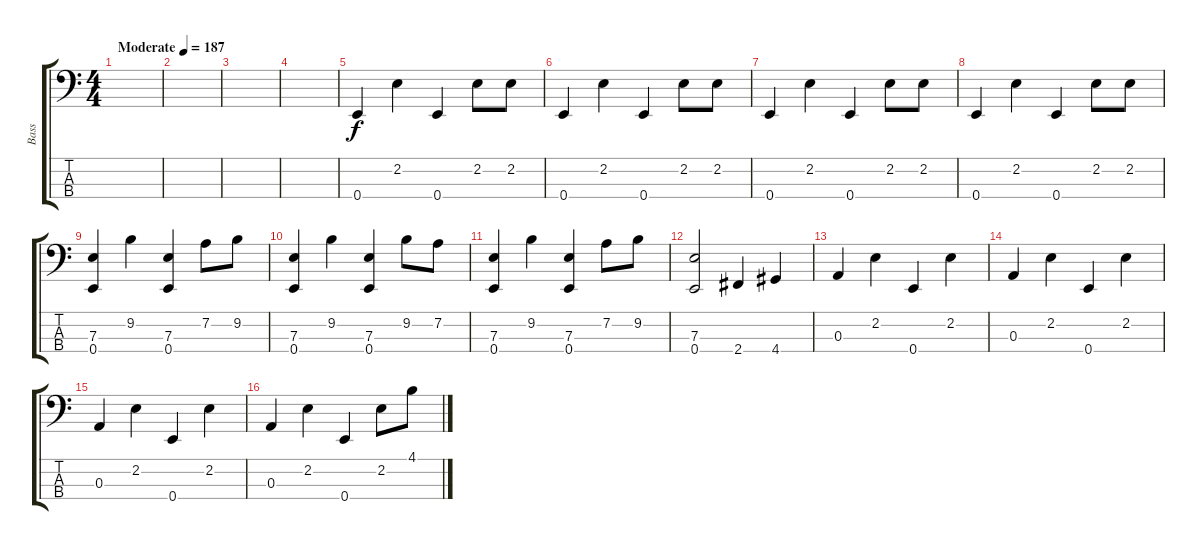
\track ("Bass" "Bass") {instrument electricbasspick}
\staff {score tabs}
\tuning (G2 D2 A1 E1) {hide}
\ts (4 4)
\tempo (187 "Moderate")
\clef f4
\ks c
|
|
|
|
0.4.4 2.2.4 0.4.4 2.2.8 2.2.8 |
0.4.4 2.2.4 0.4.4 2.2.8 2.2.8 |
0.4.4 2.2.4 0.4.4 2.2.8 2.2.8 |
0.4.4 2.2.4 0.4.4 2.2.8 2.2.8 |
(7.3 0.4).4 9.2.4 (7.3 0.4).4 7.2.8 9.2.8 |
(7.3 0.4).4 9.2.4 (7.3 0.4).4 9.2.8 7.2.8 |
(7.3 0.4).4 9.2.4 (7.3 0.4).4 7.2.8 9.2.8 |
(7.3 0.4).2 2.4.4 4.4.4 |
0.3.4 2.2.4 0.4.4 2.2.4 |
0.3.4 2.2.4 0.4.4 2.2.4 |
0.3.4 2.2.4 0.4.4 2.2.4 |
0.3.4 2.2.4 0.4.4 2.2.8 4.1.8
